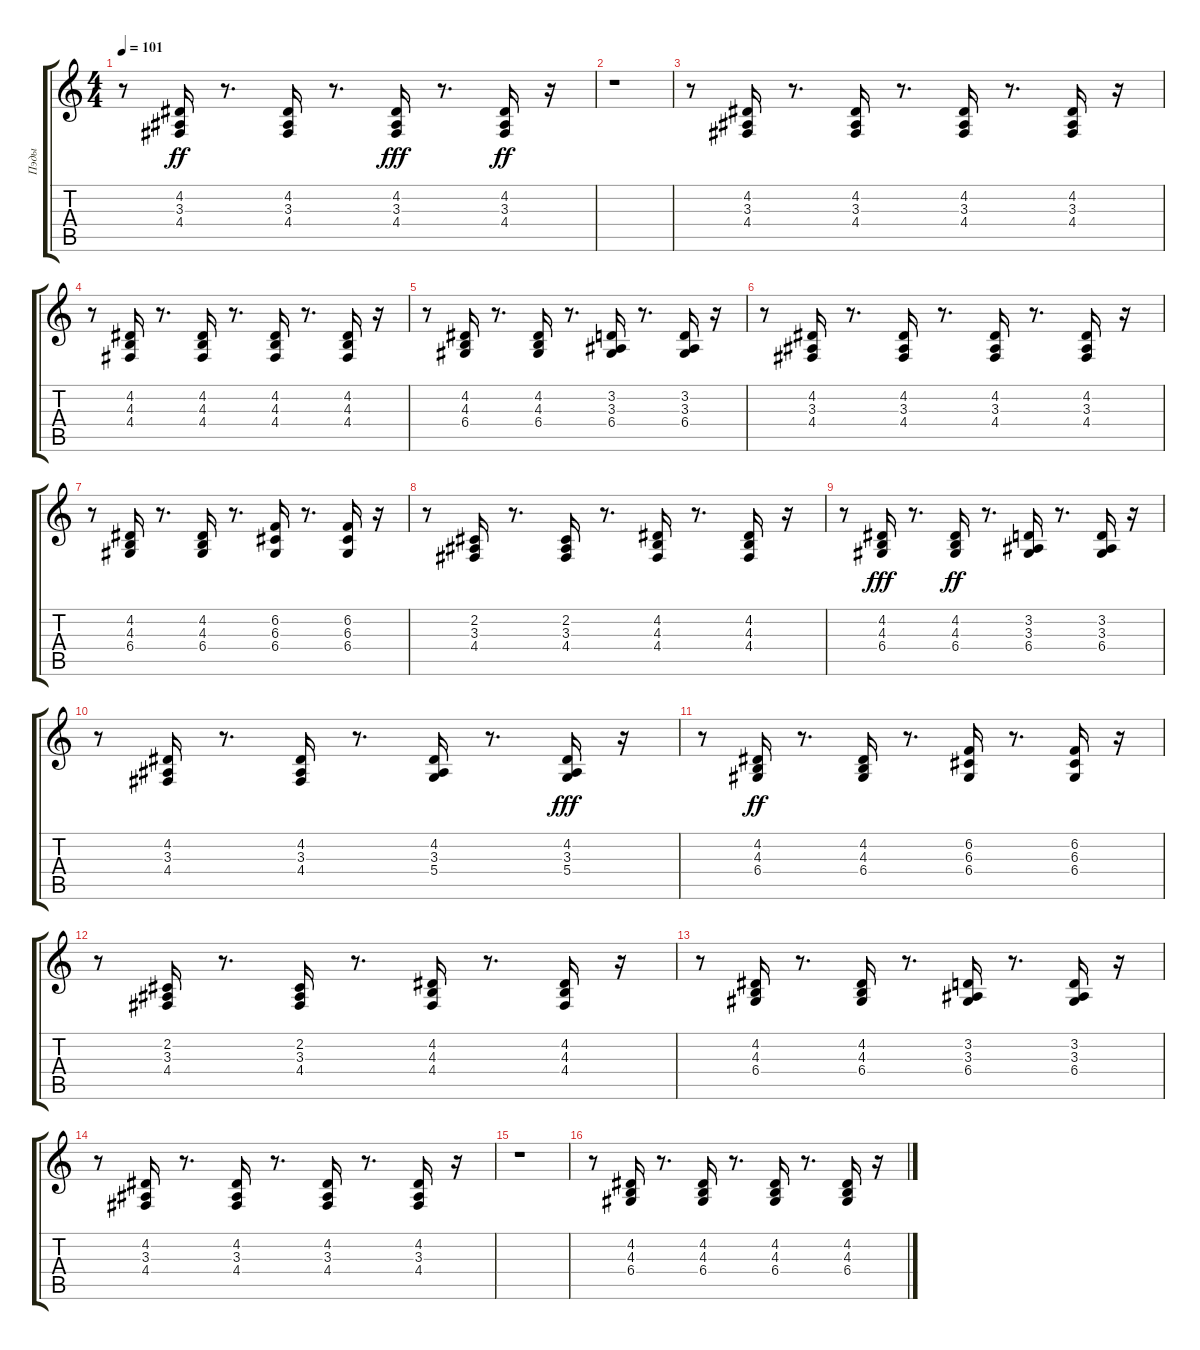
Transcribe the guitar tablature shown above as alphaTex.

\track ("Пэды" "Пэды") {instrument pad3polysynth}
\staff {score tabs}
\tuning (E4 B3 G3 D3 A2 E2) {hide}
\ts (4 4)
\tempo 101
\clef g2
\ks c
r.8{dy ff} (4.2 3.3 4.4).16 r.8{d} (4.2 3.3 4.4).16 r.8{d} (4.2 3.3 4.4).16{dy fff} r.8{d} (4.2 3.3 4.4).16{dy ff} r.16 |
r.1 |
r.8 (4.2 3.3 4.4).16 r.8{d} (4.2 3.3 4.4).16 r.8{d} (4.2 3.3 4.4).16 r.8{d} (4.2 3.3 4.4).16 r.16 |
r.8 (4.2 4.3 4.4).16 r.8{d} (4.2 4.3 4.4).16 r.8{d} (4.2 4.3 4.4).16 r.8{d} (4.2 4.3 4.4).16 r.16 |
r.8 (4.2 4.3 6.4).16 r.8{d} (4.2 4.3 6.4).16 r.8{d} (3.2 3.3 6.4).16 r.8{d} (3.2 3.3 6.4).16 r.16 |
r.8 (4.2 3.3 4.4).16 r.8{d} (4.2 3.3 4.4).16 r.8{d} (4.2 3.3 4.4).16 r.8{d} (4.2 3.3 4.4).16 r.16 |
r.8 (4.2 4.3 6.4).16 r.8{d} (4.2 4.3 6.4).16 r.8{d} (6.2 6.3 6.4).16 r.8{d} (6.2 6.3 6.4).16 r.16 |
r.8 (2.2 3.3 4.4).16 r.8{d} (2.2 3.3 4.4).16 r.8{d} (4.2 4.3 4.4).16 r.8{d} (4.2 4.3 4.4).16 r.16 |
r.8 (4.2 4.3 6.4).16{dy fff} r.8{d} (4.2 4.3 6.4).16{dy ff} r.8{d} (3.2 3.3 6.4).16 r.8{d} (3.2 3.3 6.4).16 r.16 |
r.8 (4.2 3.3 4.4).16 r.8{d} (4.2 3.3 4.4).16 r.8{d} (4.2 3.3 5.4).16 r.8{d} (4.2 3.3 5.4).16{dy fff} r.16 |
r.8 (4.2 4.3 6.4).16{dy ff} r.8{d} (4.2 4.3 6.4).16 r.8{d} (6.2 6.3 6.4).16 r.8{d} (6.2 6.3 6.4).16 r.16 |
r.8 (2.2 3.3 4.4).16 r.8{d} (2.2 3.3 4.4).16 r.8{d} (4.2 4.3 4.4).16 r.8{d} (4.2 4.3 4.4).16 r.16 |
r.8 (4.2 4.3 6.4).16 r.8{d} (4.2 4.3 6.4).16 r.8{d} (3.2 3.3 6.4).16 r.8{d} (3.2 3.3 6.4).16 r.16 |
r.8 (4.2 3.3 4.4).16 r.8{d} (4.2 3.3 4.4).16 r.8{d} (4.2 3.3 4.4).16 r.8{d} (4.2 3.3 4.4).16 r.16 |
r.1 |
r.8 (4.2 4.3 6.4).16 r.8{d} (4.2 4.3 6.4).16 r.8{d} (4.2 4.3 6.4).16 r.8{d} (4.2 4.3 6.4).16 r.16
